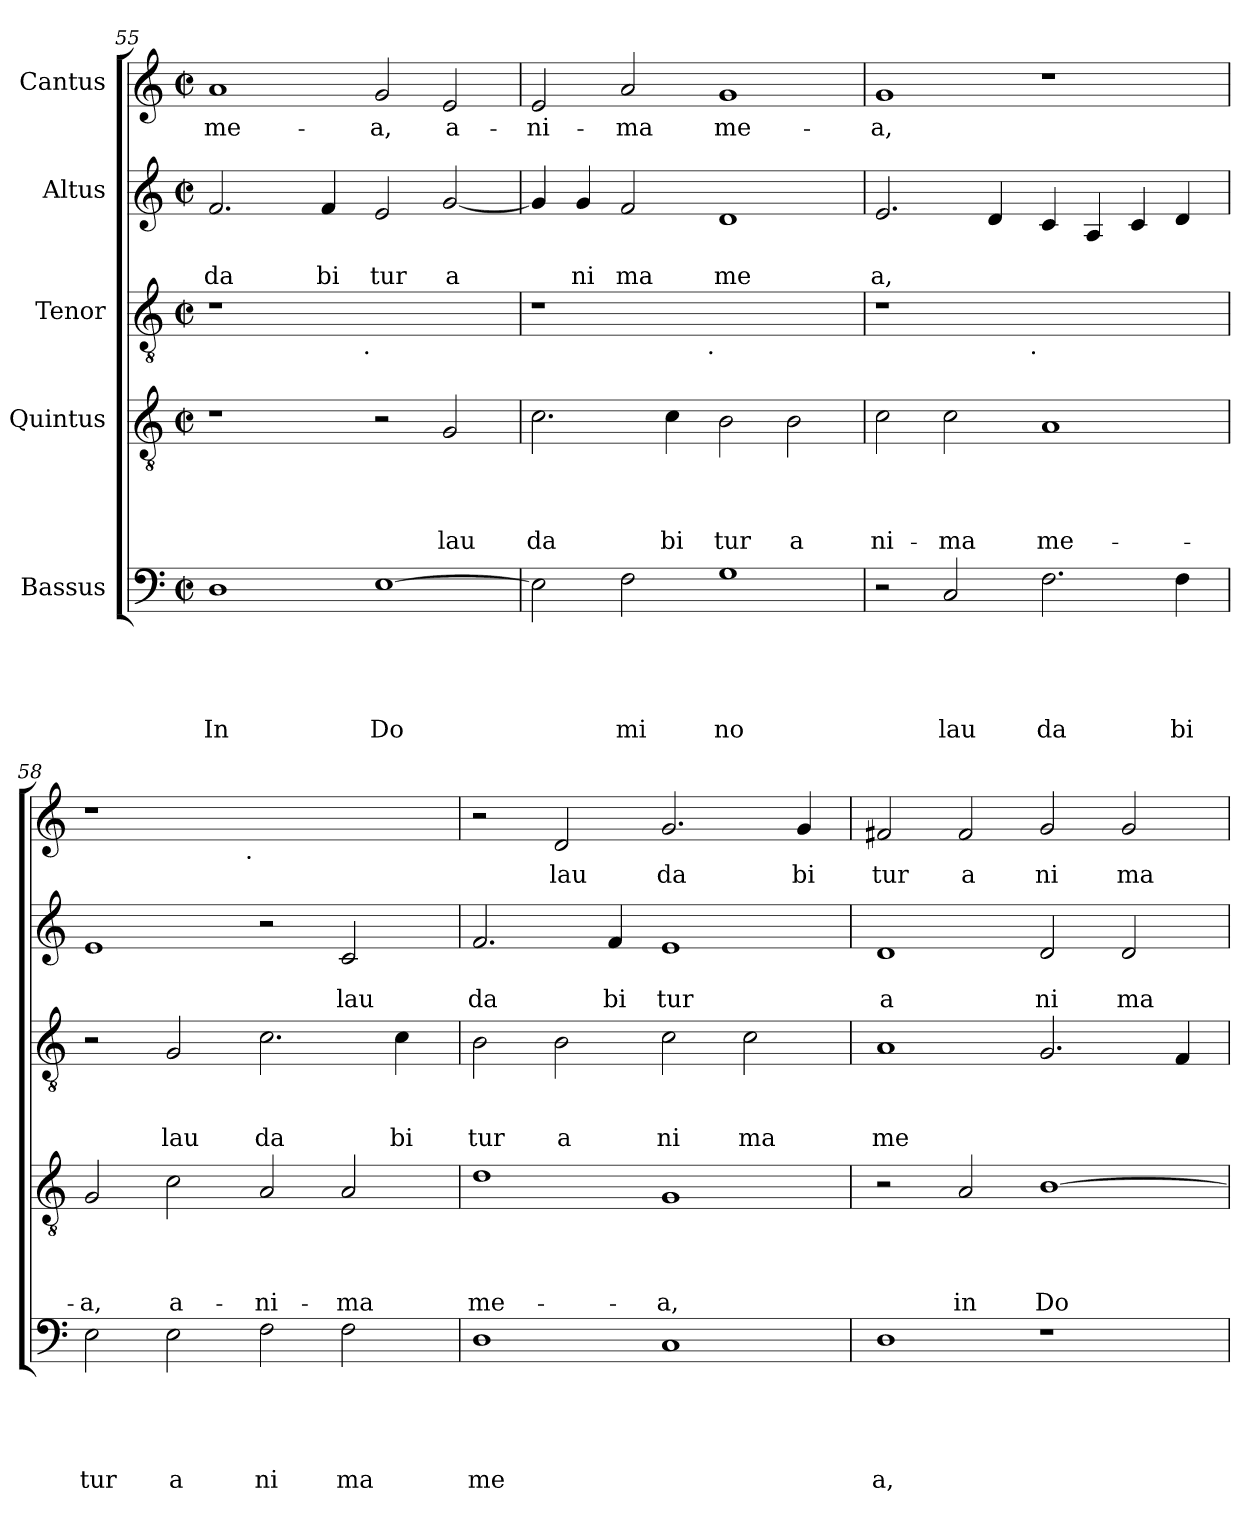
**kern	**text	**text	**text	**text	**text	**kern	**text	**text	**text	**text	**kern	**text	**text	**text	**kern	**text	**text	**kern	**text
*part5	*part5	*part5	*part5	*part5	*part5	*part4	*part4	*part4	*part4	*part4	*part3	*part3	*part3	*part3	*part2	*part2	*part2	*part1	*part1
*staff5	*staff5	*staff5	*staff5	*staff5	*staff5	*staff4	*staff4	*staff4	*staff4	*staff4	*staff3	*staff3	*staff3	*staff3	*staff2	*staff2	*staff2	*staff1	*staff1
*I"Bassus	*	*	*	*	*	*I"Quintus	*	*	*	*	*I"Tenor	*	*	*	*I"Altus	*	*	*I"Cantus	*
*clefF4	*	*	*	*	*	*clefGv2	*	*	*	*	*clefGv2	*	*	*	*clefG2	*	*	*clefG2	*
*k[]	*	*	*	*	*	*k[]	*	*	*	*	*k[]	*	*	*	*k[]	*	*	*k[]	*
*C:	*	*	*	*	*	*C:	*	*	*	*	*C:	*	*	*	*C:	*	*	*C:	*
*M2/2	*	*	*	*	*	*M2/2	*	*	*	*	*M2/2	*	*	*	*M2/2	*	*	*M2/2	*
*met(c|)	*	*	*	*	*	*met(c|)	*	*	*	*	*met(c|)	*	*	*	*met(c|)	*	*	*met(c|)	*
=55	=55	=55	=55	=55	=55	=55	=55	=55	=55	=55	=55	=55	=55	=55	=55	=55	=55	=55	=55
!	!	!	!	!	!LO:LY:b	!	!	!	!	!	!	!	!	!	!	!	!LO:LY:b	!	!LO:LY:b
*	*	*	*	*	*	*	*	*	*	*	*^	*	*	*	*	*	*	*	*
1D	.	.	.	.	In	1r	.	.	.	.	1r	2ryy	.	.	.	2.f/	.	da	1a	me-
.	.	.	.	.	.	.	.	.	.	.	.	4...ryy	.	.	.	.	.	.	.	.
!	!	!	!	!	!	!	!	!	!	!	!	!	!	!	!	!	!	!LO:LY:b	!	!
.	.	.	.	.	.	.	.	.	.	.	.	.	.	.	.	4f/	.	bi	.	.
!	!	!	!	!	!	!	!	!	!	!	!	!LO:TX:b:t=.	!	!	!	!	!	!	!	!
.	.	.	.	.	.	.	.	.	.	.	.	1ryy	.	.	.	.	.	.	.	.
!	!	!	!	!	!LO:LY:b	!	!	!	!	!	!	!	!	!	!	!	!	!LO:LY:b	!	!LO:LY:b
[>1E	.	.	.	.	Do	2r	.	.	.	.	1ryy	.	.	.	.	2e/	.	tur	2g/	-a,
!	!	!	!	!	!	!	!	!	!	!LO:LY:b	!	!	!	!	!	!	!	!LO:LY:b	!	!LO:LY:b
.	.	.	.	.	.	2G/	.	.	.	lau	.	.	.	.	.	[<2g/	.	a	2e/	a-
.	.	.	.	.	.	.	.	.	.	.	.	32ryy	.	.	.	.	.	.	.	.
=56	=56	=56	=56	=56	=56	=56	=56	=56	=56	=56	=56	=56	=56	=56	=56	=56	=56	=56	=56	=56
!	!	!	!	!	!	!	!	!	!	!LO:LY:b	!	!	!	!	!	!	!	!	!	!LO:LY:b
2E\]	.	.	.	.	.	2.c\	.	.	.	da	1r	2ryy	.	.	.	4g/]	.	.	2e/	-ni-
!	!	!	!	!	!	!	!	!	!	!	!	!	!	!	!	!	!	!LO:LY:b	!	!
.	.	.	.	.	.	.	.	.	.	.	.	.	.	.	.	4g/	.	ni	.	.
!	!	!	!	!	!LO:LY:b	!	!	!	!	!	!	!	!	!	!	!	!	!LO:LY:b	!	!LO:LY:b
2F\	.	.	.	.	mi	.	.	.	.	.	.	4...ryy	.	.	.	2f/	.	ma	2a/	-ma
!	!	!	!	!	!	!	!	!	!	!LO:LY:b	!	!	!	!	!	!	!	!	!	!
.	.	.	.	.	.	4c\	.	.	.	bi	.	.	.	.	.	.	.	.	.	.
!	!	!	!	!	!	!	!	!	!	!	!	!LO:TX:b:t=.	!	!	!	!	!	!	!	!
.	.	.	.	.	.	.	.	.	.	.	.	1ryy	.	.	.	.	.	.	.	.
!	!	!	!	!	!LO:LY:b	!	!	!	!	!LO:LY:b	!	!	!	!	!	!	!	!LO:LY:b	!	!LO:LY:b
1G	.	.	.	.	no	2B\	.	.	.	tur	1ryy	.	.	.	.	1d	.	me	1g	me-
!	!	!	!	!	!	!	!	!	!	!LO:LY:b	!	!	!	!	!	!	!	!	!	!
.	.	.	.	.	.	2B\	.	.	.	a	.	.	.	.	.	.	.	.	.	.
.	.	.	.	.	.	.	.	.	.	.	.	32ryy	.	.	.	.	.	.	.	.
!!LO:PB:g=z
=57	=57	=57	=57	=57	=57	=57	=57	=57	=57	=57	=57	=57	=57	=57	=57	=57	=57	=57	=57	=57
!	!	!	!	!	!	!	!	!	!	!LO:LY:b	!	!	!	!	!	!	!	!LO:LY:b	!	!LO:LY:b
2r	.	.	.	.	.	2c\	.	.	.	ni-	1r	2ryy	.	.	.	2.e/	.	a,	1g	-a,
!	!	!	!	!	!LO:LY:b	!	!	!	!	!LO:LY:b	!	!	!	!	!	!	!	!	!	!
2C/	.	.	.	.	lau	2c\	.	.	.	-ma	.	4...ryy	.	.	.	.	.	.	.	.
.	.	.	.	.	.	.	.	.	.	.	.	.	.	.	.	4d/	.	.	.	.
!	!	!	!	!	!	!	!	!	!	!	!	!LO:TX:b:t=.	!	!	!	!	!	!	!	!
.	.	.	.	.	.	.	.	.	.	.	.	1ryy	.	.	.	.	.	.	.	.
!	!	!	!	!	!LO:LY:b	!	!	!	!	!LO:LY:b	!	!	!	!	!	!	!	!	!	!
2.F\	.	.	.	.	da	1A	.	.	.	me-	1ryy	.	.	.	.	4c/	.	.	1r	.
.	.	.	.	.	.	.	.	.	.	.	.	.	.	.	.	4A/	.	.	.	.
.	.	.	.	.	.	.	.	.	.	.	.	.	.	.	.	4c/	.	.	.	.
!	!	!	!	!	!LO:LY:b	!	!	!	!	!	!	!	!	!	!	!	!	!	!	!
4F\	.	.	.	.	bi	.	.	.	.	.	.	.	.	.	.	4d/	.	.	.	.
.	.	.	.	.	.	.	.	.	.	.	.	32ryy	.	.	.	.	.	.	.	.
=58	=58	=58	=58	=58	=58	=58	=58	=58	=58	=58	=58	=58	=58	=58	=58	=58	=58	=58	=58	=58
!	!	!	!	!	!LO:LY:b	!	!	!	!	!LO:LY:b	!	!	!	!	!	!	!	!	!	!
*	*	*	*	*	*	*	*	*	*	*	*v	*v	*	*	*	*	*	*	*^	*
2E\	.	.	.	.	tur	2G/	.	.	.	-a,	2r	.	.	.	1e	.	.	1r	2ryy	.
!	!	!	!	!	!LO:LY:b	!	!	!	!	!LO:LY:b	!	!	!	!LO:LY:b	!	!	!	!	!	!
2E\	.	.	.	.	a	2c\	.	.	.	a-	2G/	.	.	lau	.	.	.	.	4...ryy	.
!	!	!	!	!	!	!	!	!	!	!	!	!	!	!	!	!	!	!	!LO:TX:b:t=.	!
.	.	.	.	.	.	.	.	.	.	.	.	.	.	.	.	.	.	.	1ryy	.
!	!	!	!	!	!LO:LY:b	!	!	!	!	!LO:LY:b	!	!	!	!LO:LY:b	!	!	!	!	!	!
2F\	.	.	.	.	ni	2A/	.	.	.	-ni-	2.c\	.	.	da	2r	.	.	1ryy	.	.
!	!	!	!	!	!LO:LY:b	!	!	!	!	!LO:LY:b	!	!	!	!	!	!	!LO:LY:b	!	!	!
2F\	.	.	.	.	ma	2A/	.	.	.	-ma	.	.	.	.	2c/	.	lau	.	.	.
!	!	!	!	!	!	!	!	!	!	!	!	!	!	!LO:LY:b	!	!	!	!	!	!
.	.	.	.	.	.	.	.	.	.	.	4c\	.	.	bi	.	.	.	.	.	.
.	.	.	.	.	.	.	.	.	.	.	.	.	.	.	.	.	.	.	32ryy	.
=59	=59	=59	=59	=59	=59	=59	=59	=59	=59	=59	=59	=59	=59	=59	=59	=59	=59	=59	=59	=59
!	!	!	!	!	!LO:LY:b	!	!	!	!	!LO:LY:b	!	!	!	!LO:LY:b	!	!	!LO:LY:b	!	!	!
*	*	*	*	*	*	*	*	*	*	*	*	*	*	*	*	*	*	*v	*v	*
1D	.	.	.	.	me	1d	.	.	.	me-	2B\	.	.	tur	2.f/	.	da	2r	.
!	!	!	!	!	!	!	!	!	!	!	!	!	!	!LO:LY:b	!	!	!	!	!LO:LY:b
.	.	.	.	.	.	.	.	.	.	.	2B\	.	.	a	.	.	.	2d/	lau
!	!	!	!	!	!	!	!	!	!	!	!	!	!	!	!	!	!LO:LY:b	!	!
.	.	.	.	.	.	.	.	.	.	.	.	.	.	.	4f/	.	bi	.	.
!	!	!	!	!	!	!	!	!	!	!LO:LY:b	!	!	!	!LO:LY:b	!	!	!LO:LY:b	!	!LO:LY:b
1C	.	.	.	.	.	1G	.	.	.	-a,	2c\	.	.	ni	1e	.	tur	2.g/	da
!	!	!	!	!	!	!	!	!	!	!	!	!	!	!LO:LY:b	!	!	!	!	!
.	.	.	.	.	.	.	.	.	.	.	2c\	.	.	ma	.	.	.	.	.
!	!	!	!	!	!	!	!	!	!	!	!	!	!	!	!	!	!	!	!LO:LY:b
.	.	.	.	.	.	.	.	.	.	.	.	.	.	.	.	.	.	4g/	bi
=60	=60	=60	=60	=60	=60	=60	=60	=60	=60	=60	=60	=60	=60	=60	=60	=60	=60	=60	=60
!	!	!	!	!	!LO:LY:b	!	!	!	!	!	!	!	!	!LO:LY:b	!	!	!LO:LY:b	!	!LO:LY:b
1D	.	.	.	.	a,	2r	.	.	.	.	1A	.	.	me	1d	.	a	2f#X/	tur
!	!	!	!	!	!	!	!	!	!	!LO:LY:b	!	!	!	!	!	!	!	!	!LO:LY:b
.	.	.	.	.	.	2A/	.	.	.	in	.	.	.	.	.	.	.	2f#/	a
!	!	!	!	!	!	!	!	!	!	!LO:LY:b	!	!	!	!	!	!	!LO:LY:b	!	!LO:LY:b
1r	.	.	.	.	.	[>1B	.	.	.	Do-	2.G/	.	.	.	2d/	.	ni	2g/	ni
!	!	!	!	!	!	!	!	!	!	!	!	!	!	!	!	!	!LO:LY:b	!	!LO:LY:b
.	.	.	.	.	.	.	.	.	.	.	.	.	.	.	2d/	.	ma	2g/	ma
.	.	.	.	.	.	.	.	.	.	.	4F/	.	.	.	.	.	.	.	.
=	=	=	=	=	=	=	=	=	=	=	=	=	=	=	=	=	=	=	=
*-	*-	*-	*-	*-	*-	*-	*-	*-	*-	*-	*-	*-	*-	*-	*-	*-	*-	*-	*-
